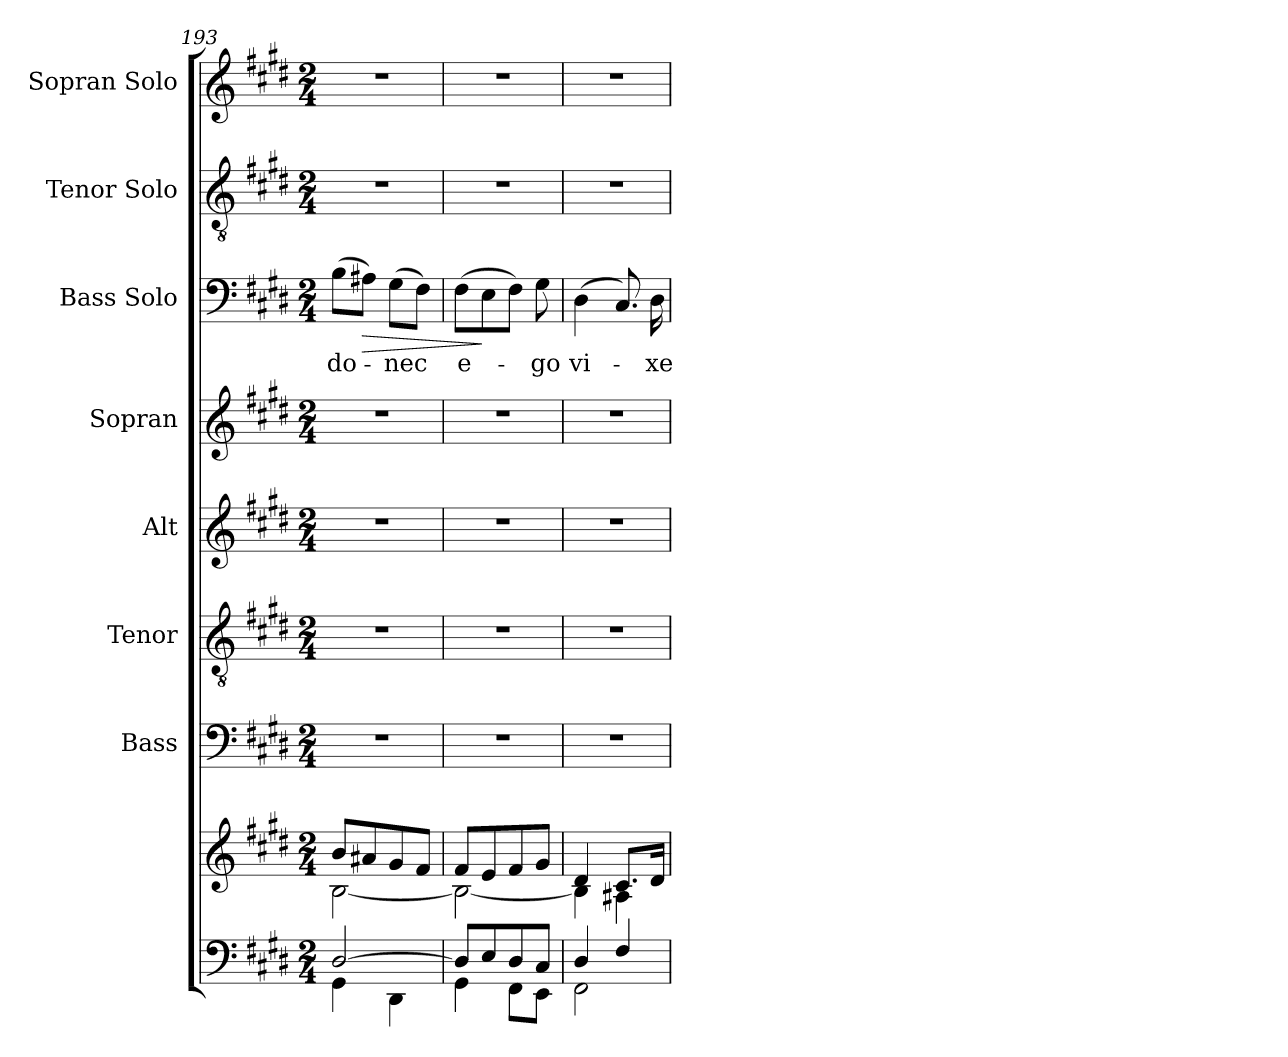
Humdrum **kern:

**kern	**kern	**kern	**kern	**kern	**kern	**kern	**text	**dynam	**kern	**kern
*part8	*part8	*part7	*part6	*part5	*part4	*part3	*part3	*part3	*part2	*part1
*staff9	*staff8	*staff7	*staff6	*staff5	*staff4	*staff3	*staff3	*staff3	*staff2	*staff1
*	*	*I"Bass	*I"Tenor	*I"Alt	*I"Sopran	*I"Bass Solo	*	*	*I"Tenor Solo	*I"Sopran Solo
*	*	*I'B.	*I'T.	*I'A.	*I'S.	*I'B. Solo	*	*	*I'T. Solo	*I'S. Solo
*clefF4	*clefG2	*clefF4	*clefGv2	*clefG2	*clefG2	*clefF4	*	*	*clefGv2	*clefG2
*k[f#c#g#d#]	*k[f#c#g#d#]	*k[f#c#g#d#]	*k[f#c#g#d#]	*k[f#c#g#d#]	*k[f#c#g#d#]	*k[f#c#g#d#]	*	*	*k[f#c#g#d#]	*k[f#c#g#d#]
*E:	*E:	*E:	*E:	*E:	*E:	*E:	*	*	*E:	*E:
*M2/4	*M2/4	*M2/4	*M2/4	*M2/4	*M2/4	*M2/4	*	*	*M2/4	*M2/4
=193	=193	=193	=193	=193	=193	=193	=193	=193	=193	=193
*^	*^	*	*	*	*	*	*	*	*	*
!	!	!	!	!	!	!	!	!	!LO:LY:b	!	!	!
[>2D#/	4GG#\	8b/L	[<2B\	2r	2r	2r	2r	(>8B\L	do-	.	2r	2r
!	!	!	!	!	!	!	!	!	!	!LO:HP:b	!	!
.	.	8a#X/	.	.	.	.	.	8A#X\J)	.	>	.	.
!	!	!	!	!	!	!	!	!	!LO:LY:b	!	!	!
.	4DD#\	8g#/	.	.	.	.	.	(>8G#\L	-nec	.	.	.
.	.	8f#/J	.	.	.	.	.	8F#\J)	.	.	.	.
=194	=194	=194	=194	=194	=194	=194	=194	=194	=194	=194	=194	=194
!	!	!	!	!	!	!	!	!	!LO:LY:b	!	!	!
8D#/L]	4GG#\	8f#/L	2B\_	2r	2r	2r	2r	(>8F#\L	e-	.	2r	2r
8E/	.	8e/	.	.	.	.	.	8E\	.	]	.	.
8D#/	8FF#\L	8f#/	.	.	.	.	.	8F#\J)	.	.	.	.
!	!	!	!	!	!	!	!	!	!LO:LY:b	!	!	!
8C#/J	8EE\J	8g#/J	.	.	.	.	.	8G#\	-go	.	.	.
=195	=195	=195	=195	=195	=195	=195	=195	=195	=195	=195	=195	=195
!	!	!	!	!	!	!	!	!	!LO:LY:b	!	!	!
4D#/	2FF#\	4d#/	4B\]	2r	2r	2r	2r	(>4D#\	vi-	.	2r	2r
4F#/	.	8.c#/L	4A#X\	.	.	.	.	8.C#/)	.	.	.	.
!	!	!	!	!	!	!	!	!	!LO:LY:b	!	!	!
.	.	16d#/Jk	.	.	.	.	.	16D#\	-xe-	.	.	.
*v	*v	*	*	*	*	*	*	*	*	*	*	*
*	*v	*v	*	*	*	*	*	*	*	*	*
=	=	=	=	=	=	=	=	=	=	=
*-	*-	*-	*-	*-	*-	*-	*-	*-	*-	*-
